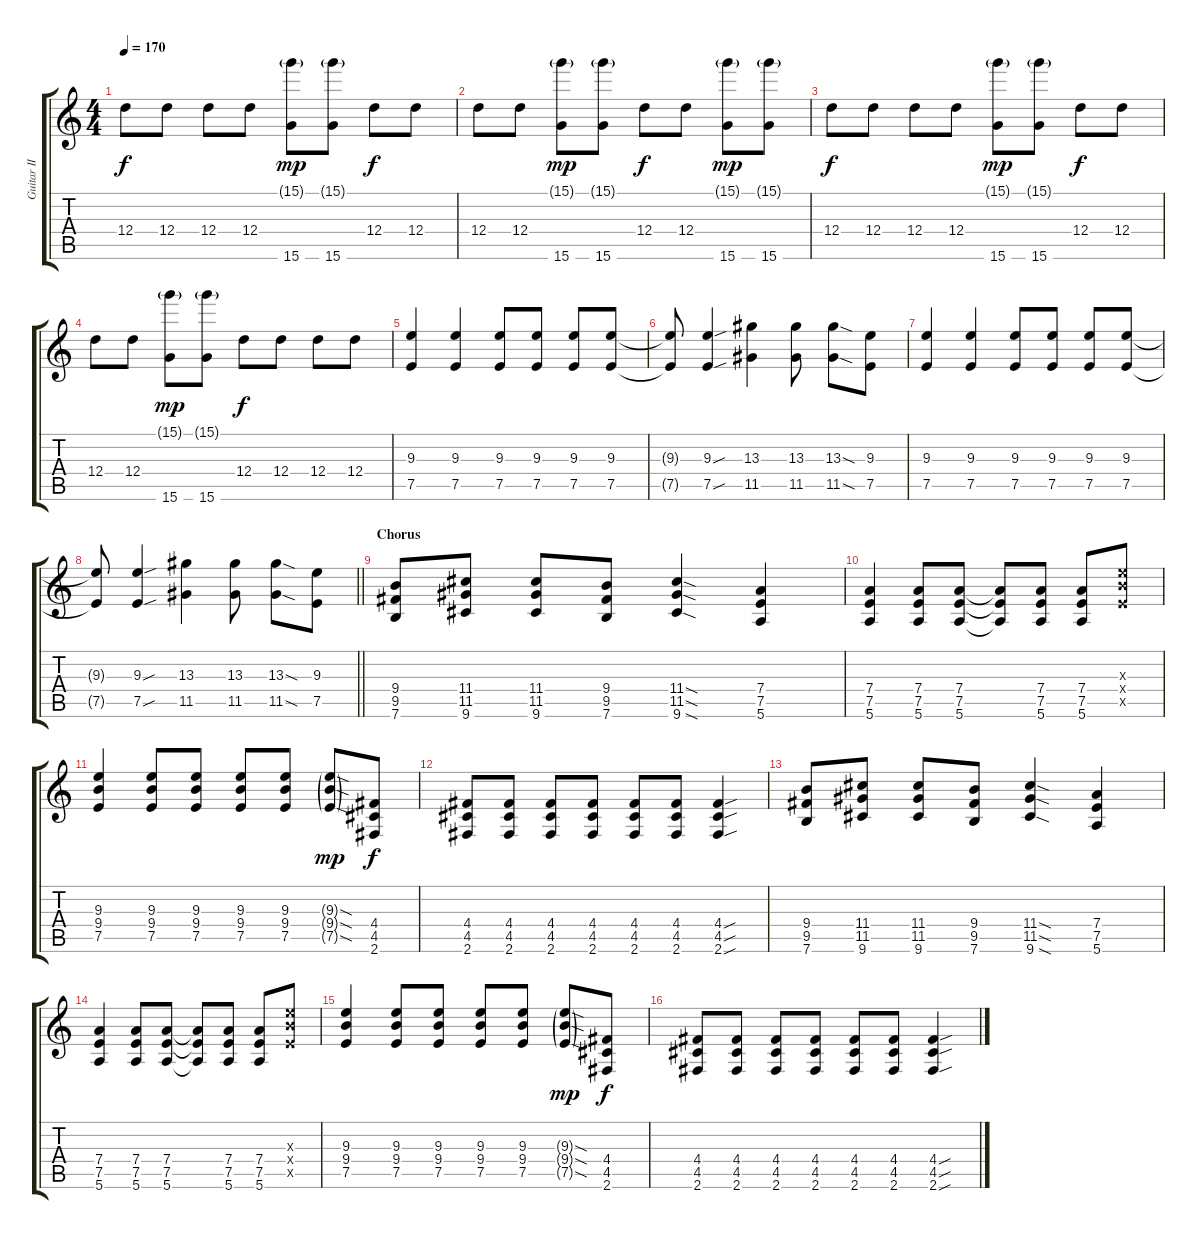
\track ("Guitar II" "Guitar II") {instrument distortionguitar}
\staff {score tabs}
\tuning (E4 B3 G3 D3 A2 E2) {hide}
\ts (4 4)
\tempo 170
\clef g2
\ks c
12.4.8{dy f} 12.4.8 12.4.8 12.4.8 (15.1{g} 15.6).8{dy mp} (15.1{g} 15.6).8 12.4.8{dy f} 12.4.8 |
12.4.8 12.4.8 (15.1{g} 15.6).8{dy mp} (15.1{g} 15.6).8 12.4.8{dy f} 12.4.8 (15.1{g} 15.6).8{dy mp} (15.1{g} 15.6).8 |
12.4.8{dy f} 12.4.8 12.4.8 12.4.8 (15.1{g} 15.6).8{dy mp} (15.1{g} 15.6).8 12.4.8{dy f} 12.4.8 |
12.4.8 12.4.8 (15.1{g} 15.6).8{dy mp} (15.1{g} 15.6).8 12.4.8{dy f} 12.4.8 12.4.8 12.4.8 |
(9.3 7.5).4 (9.3 7.5).4 (9.3 7.5).8 (9.3 7.5).8 (9.3 7.5).8 (9.3 7.5).8 |
(9.3{t} 7.5{t}).8 (9.3{sou} 7.5{sou}).4 (13.3 11.5).4 (13.3 11.5).8 (13.3{sod} 11.5{sod}).8 (9.3 7.5).8 |
(9.3 7.5).4 (9.3 7.5).4 (9.3 7.5).8 (9.3 7.5).8 (9.3 7.5).8 (9.3 7.5).8 |
\barLineRight lightlight
(9.3{t} 7.5{t}).8 (9.3{sou} 7.5{sou}).4 (13.3 11.5).4 (13.3 11.5).8 (13.3{sod} 11.5{sod}).8 (9.3 7.5).8 |
\section ("" "Chorus")
(9.4 9.5 7.6).8 (11.4 11.5 9.6).8 (11.4 11.5 9.6).8 (9.4 9.5 7.6).8 (11.4{sod} 11.5{sod} 9.6{sod}).4 (7.4 7.5 5.6).4 |
(7.4 7.5 5.6).4 (7.4 7.5 5.6).8 (7.4 7.5 5.6).8 (7.4{t} 7.5{t} 5.6{t}).8 (7.4 7.5 5.6).8 (7.4 7.5 5.6).8 (9.3{x} 9.4{x} 7.5{x}).8 |
(9.3 9.4 7.5).4 (9.3 9.4 7.5).8 (9.3 9.4 7.5).8 (9.3 9.4 7.5).8 (9.3 9.4 7.5).8 (9.3{sod g} 9.4{sod g} 7.5{sod g}).8{dy mp} (4.4 4.5 2.6).8{dy f} |
(4.4 4.5 2.6).8 (4.4 4.5 2.6).8 (4.4 4.5 2.6).8 (4.4 4.5 2.6).8 (4.4 4.5 2.6).8 (4.4 4.5 2.6).8 (4.4{sou} 4.5{sou} 2.6{sou}).4 |
(9.4 9.5 7.6).8 (11.4 11.5 9.6).8 (11.4 11.5 9.6).8 (9.4 9.5 7.6).8 (11.4{sod} 11.5{sod} 9.6{sod}).4 (7.4 7.5 5.6).4 |
(7.4 7.5 5.6).4 (7.4 7.5 5.6).8 (7.4 7.5 5.6).8 (7.4{t} 7.5{t} 5.6{t}).8 (7.4 7.5 5.6).8 (7.4 7.5 5.6).8 (9.3{x} 9.4{x} 7.5{x}).8 |
(9.3 9.4 7.5).4 (9.3 9.4 7.5).8 (9.3 9.4 7.5).8 (9.3 9.4 7.5).8 (9.3 9.4 7.5).8 (9.3{sod g} 9.4{sod g} 7.5{sod g}).8{dy mp} (4.4 4.5 2.6).8{dy f} |
(4.4 4.5 2.6).8 (4.4 4.5 2.6).8 (4.4 4.5 2.6).8 (4.4 4.5 2.6).8 (4.4 4.5 2.6).8 (4.4 4.5 2.6).8 (4.4{sou} 4.5{sou} 2.6{sou}).4
